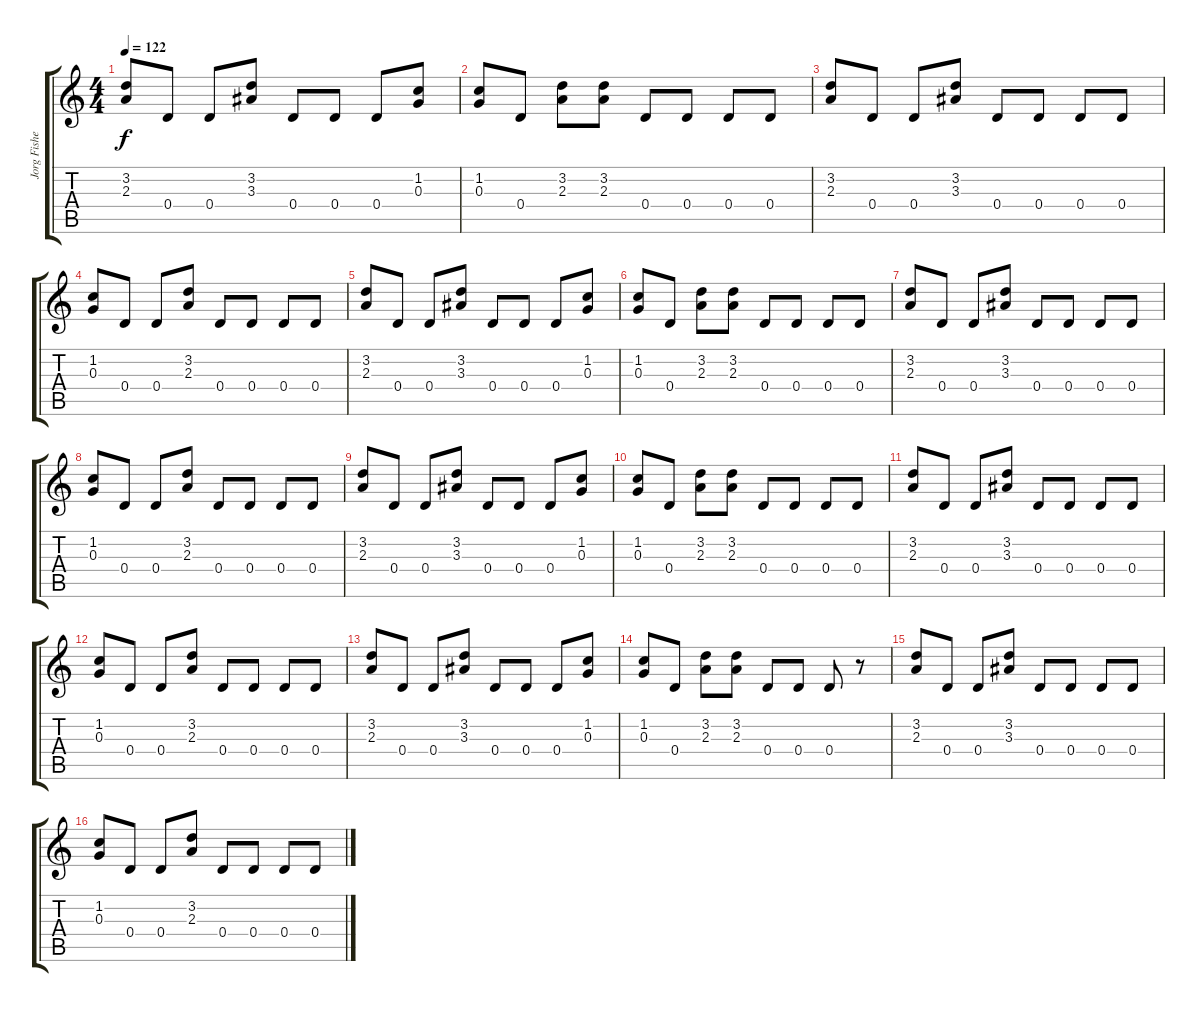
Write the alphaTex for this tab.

\track ("Jorg Fisher" "Jorg Fishe") {instrument distortionguitar}
\staff {score tabs}
\tuning (E4 B3 G3 D3 A2 E2) {hide}
\ts (4 4)
\tempo 122
\clef g2
\ks c
(3.2 2.3).8{dy f} 0.4.8 0.4.8 (3.2 3.3).8 0.4.8 0.4.8 0.4.8 (1.2 0.3).8 |
(1.2 0.3).8 0.4.8 (3.2 2.3).8 (3.2 2.3).8 0.4.8 0.4.8 0.4.8 0.4.8 |
(3.2 2.3).8 0.4.8 0.4.8 (3.2 3.3).8 0.4.8 0.4.8 0.4.8 0.4.8 |
(1.2 0.3).8 0.4.8 0.4.8 (3.2 2.3).8 0.4.8 0.4.8 0.4.8 0.4.8 |
(3.2 2.3).8 0.4.8 0.4.8 (3.2 3.3).8 0.4.8 0.4.8 0.4.8 (1.2 0.3).8 |
(1.2 0.3).8 0.4.8 (3.2 2.3).8 (3.2 2.3).8 0.4.8 0.4.8 0.4.8 0.4.8 |
(3.2 2.3).8 0.4.8 0.4.8 (3.2 3.3).8 0.4.8 0.4.8 0.4.8 0.4.8 |
(1.2 0.3).8 0.4.8 0.4.8 (3.2 2.3).8 0.4.8 0.4.8 0.4.8 0.4.8 |
(3.2 2.3).8 0.4.8 0.4.8 (3.2 3.3).8 0.4.8 0.4.8 0.4.8 (1.2 0.3).8 |
(1.2 0.3).8 0.4.8 (3.2 2.3).8 (3.2 2.3).8 0.4.8 0.4.8 0.4.8 0.4.8 |
(3.2 2.3).8 0.4.8 0.4.8 (3.2 3.3).8 0.4.8 0.4.8 0.4.8 0.4.8 |
(1.2 0.3).8 0.4.8 0.4.8 (3.2 2.3).8 0.4.8 0.4.8 0.4.8 0.4.8 |
(3.2 2.3).8 0.4.8 0.4.8 (3.2 3.3).8 0.4.8 0.4.8 0.4.8 (1.2 0.3).8 |
(1.2 0.3).8 0.4.8 (3.2 2.3).8 (3.2 2.3).8 0.4.8 0.4.8 0.4.8 r.8 |
(3.2 2.3).8 0.4.8 0.4.8 (3.2 3.3).8 0.4.8 0.4.8 0.4.8 0.4.8 |
(1.2 0.3).8 0.4.8 0.4.8 (3.2 2.3).8 0.4.8 0.4.8 0.4.8 0.4.8
